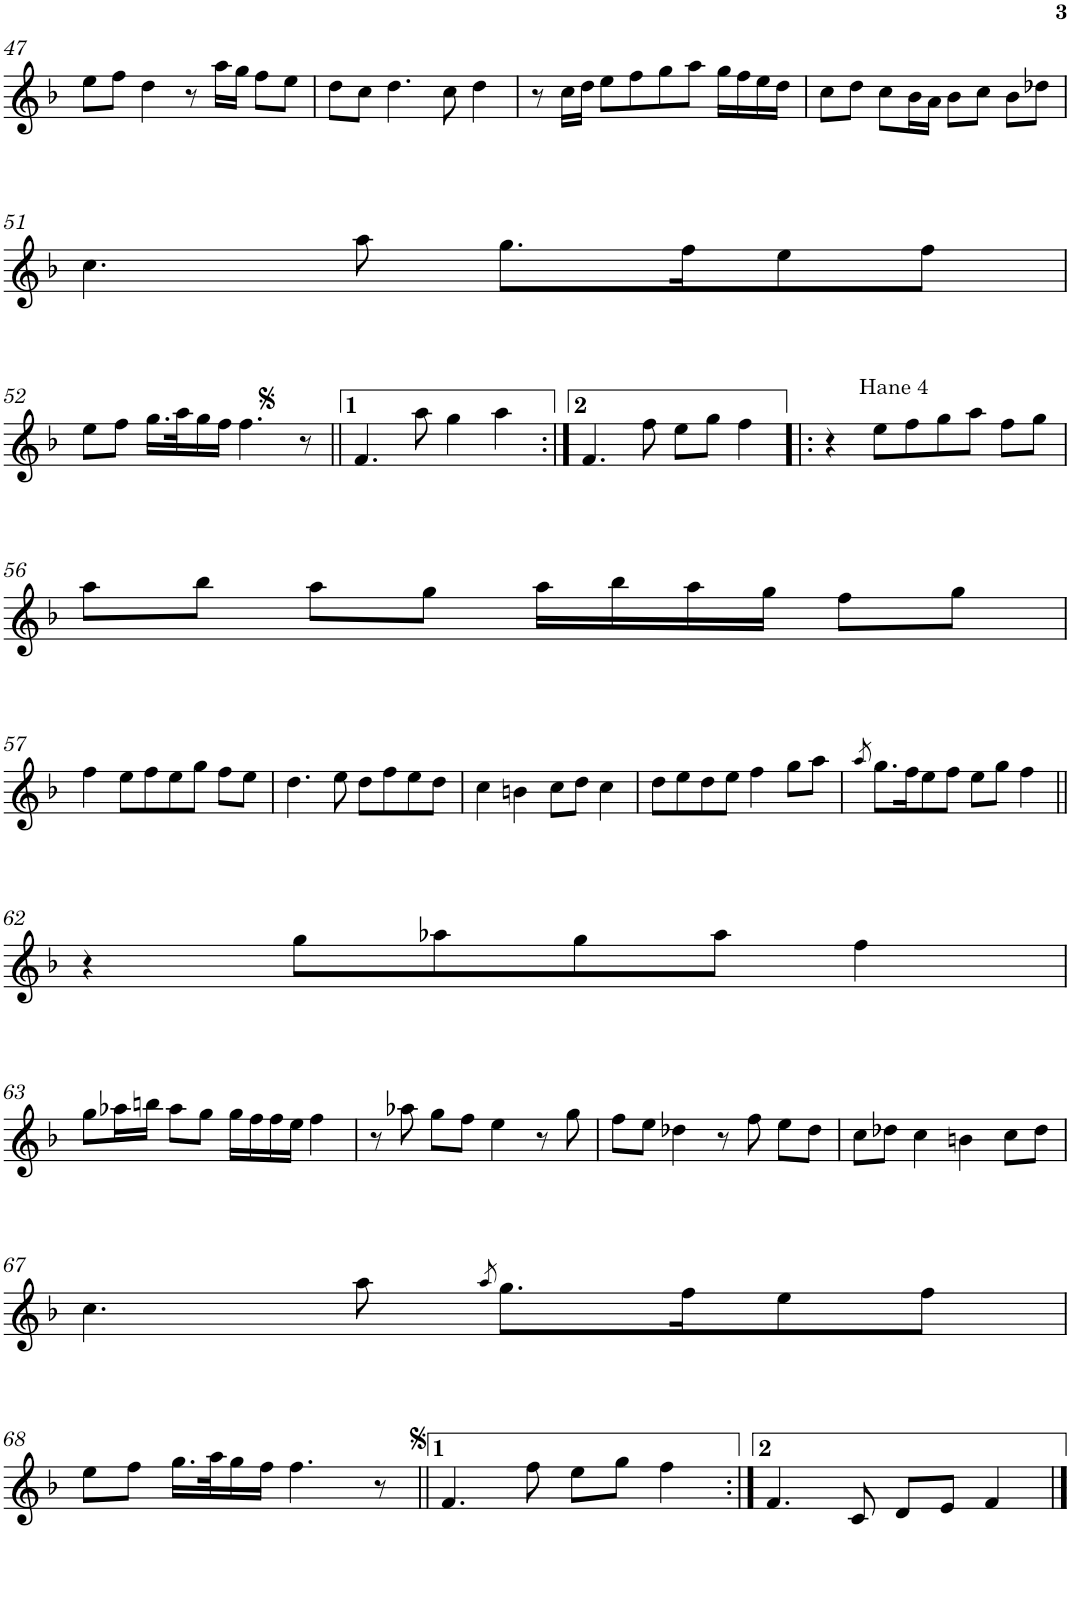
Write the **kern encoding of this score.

**kern
*part1
*staff1
*I"Piano
*I'Pno.
!!LO:PB:g=z
*clefG2
*k[b-]
*M4/4
=47
8ee\L
8ff\J
4dd\
8r
16aa\LL
16gg\JJ
8ff\L
8ee\J
=48
8dd\L
8cc\J
4.dd\
8cc\
4dd\
=49
8r
16cc\LL
16dd\JJ
8ee\L
8ff\
8gg\
8aa\J
16gg\LL
16ff\
16ee\
16dd\JJ
=50
8cc\L
8dd\J
8cc\L
16b-\L
16a\JJ
8b-\L
8cc\J
8b-\L
8dd-X\J
!!LO:LB:g=z
=51
4.cc\
8aa\
8.gg\L
16ff\K
8ee\
8ff\J
!!LO:LB:g=z
=52
8ee\L
8ff\J
16.gg\LL
32aa\K
16gg\
16ff\JJ
4.ff\
8r
=53||
4.f/
8aa\
4gg\
4aa\
=54:|!
4.f/
8ff\
8ee\L
8gg\J
4ff\
=55!|:
4r
!LO:TX:a:t=Hane 4
8ee\L
8ff\
8gg\
8aa\J
8ff\L
8gg\J
!!LO:LB:g=z
=56
8aa\L
8bb-\J
8aa\L
8gg\J
16aa\LL
16bb-\
16aa\
16gg\JJ
8ff\L
8gg\J
!!LO:LB:g=z
=57
4ff\
8ee\L
8ff\
8ee\
8gg\J
8ff\L
8ee\J
=58
4.dd\
8ee\
8dd\L
8ff\
8ee\
8dd\J
=59
4cc\
4bn\
8cc\L
8dd\J
4cc\
=60
8dd\L
8ee\
8dd\
8ee\J
4ff\
8gg\L
8aa\J
=61
8qaa/
8.gg\L
16ff\K
8ee\
8ff\J
8ee\L
8gg\J
4ff\
!!LO:LB:g=z
=62||
4r
8gg\L
8aa-X\
8gg\
8aa-\J
4ff\
!!LO:LB:g=z
=63
8gg\L
16aa-X\L
16bbn\JJ
8aa-\L
8gg\J
16gg\LL
16ff\
16ff\
16ee\JJ
4ff\
=64
8r
8aa-X\
8gg\L
8ff\J
4ee\
8r
8gg\
=65
8ff\L
8ee\J
4dd-X\
8r
8ff\
8ee\L
8dd-\J
=66
8cc\L
8dd-X\J
4cc\
4bn\
8cc\L
8dd-\J
!!LO:LB:g=z
=67
4.cc\
8aa\
8qaa/
8.gg\L
16ff\K
8ee\
8ff\J
!!LO:LB:g=z
=68
8ee\L
8ff\J
16.gg\LL
32aa\K
16gg\
16ff\JJ
4.ff\
8r
=69||
4.f/
8ff\
8ee\L
8gg\J
4ff\
=70:|!
4.f/
8c/
8d/L
8e/J
4f/
==
*-
